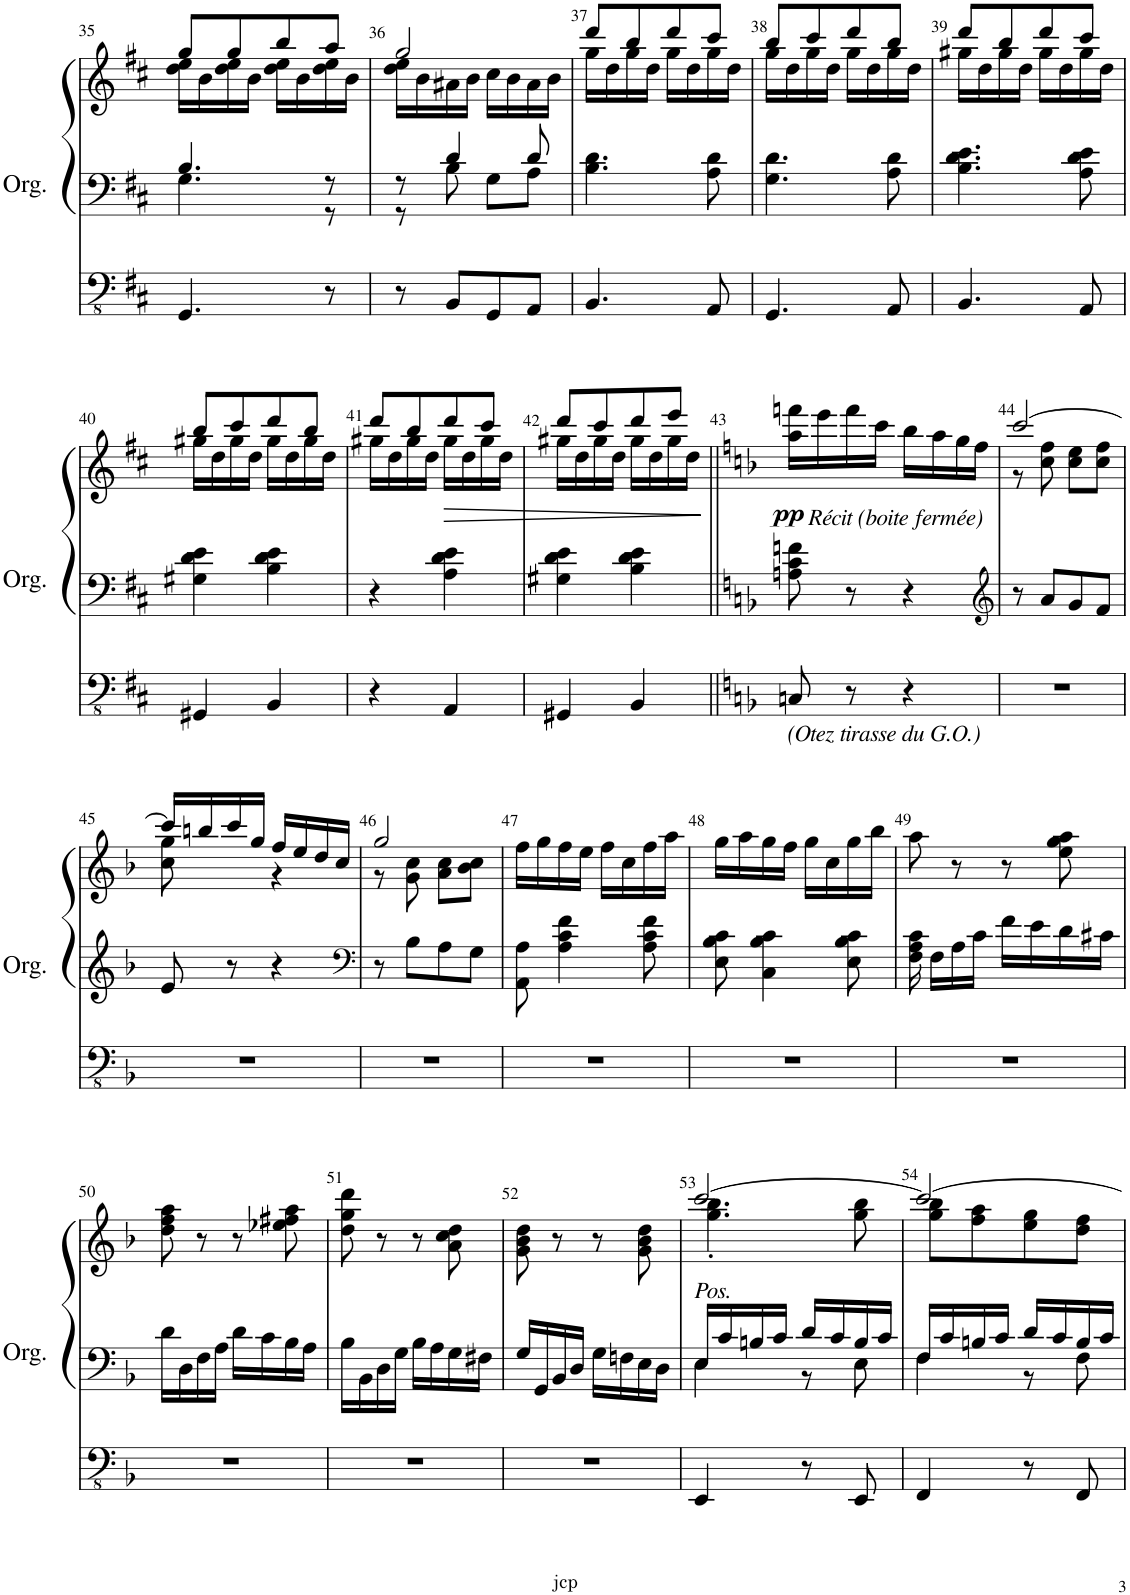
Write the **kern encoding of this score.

**kern	**kern	**kern	**dynam
*part1	*part1	*part1	*part1
*staff3	*staff2	*staff1	*staff1/2/3
*I"Orgue à tuyaux	*	*	*
*I'Org.	*	*	*
!!LO:PB:g=z
*clefFv4	*clefF4	*clefG2	*
*k[f#c#]	*k[f#c#]	*k[f#c#]	*
*M2/4	*M2/4	*M2/4	*
=35	=35	=35	=35
*	*^	*^	*
4.GGG/	4.B/	4.G\	8gg/L	16dd\ 16ee\LL	.
.	.	.	.	16b\	.
.	.	.	8gg/	16dd\ 16ee\	.
.	.	.	.	16b\JJ	.
.	.	.	8bb/	16dd\ 16ee\LL	.
.	.	.	.	16b\	.
8r	8r	8r	8aa/J	16dd\ 16ee\	.
.	.	.	.	16b\JJ	.
=36	=36	=36	=36	=36	=36
8r	8r	8r	2gg/	16dd\ 16ee\LL	.
.	.	.	.	16b\	.
8BBB/L	4d/	8B\	.	16a#X\	.
.	.	.	.	16b\JJ	.
8GGG/	.	8G\L	.	16cc#\LL	.
.	.	.	.	16b\	.
8AAA/J	8d/	8A\J	.	16a#\	.
.	.	.	.	16b\JJ	.
*	*v	*v	*	*	*
=37	=37	=37	=37	=37
4.BBB/	4.B\ 4.d\	8ddd/L	16gg\LL	.
.	.	.	16dd\	.
.	.	8bb/	16gg\	.
.	.	.	16dd\JJ	.
.	.	8ddd/	16gg\LL	.
.	.	.	16dd\	.
8AAA/	8A\ 8d\	8ccc#/J	16gg\	.
.	.	.	16dd\JJ	.
=38	=38	=38	=38	=38
4.GGG/	4.G\ 4.d\	8bb/L	16gg\LL	.
.	.	.	16dd\	.
.	.	8ccc#/	16gg\	.
.	.	.	16dd\JJ	.
.	.	8ddd/	16gg\LL	.
.	.	.	16dd\	.
8AAA/	8A\ 8d\	8bb/J	16gg\	.
.	.	.	16dd\JJ	.
=39	=39	=39	=39	=39
4.BBB/	4.B\ 4.d\ 4.e\	8ddd/L	16gg#X\LL	.
.	.	.	16dd\	.
.	.	8bb/	16gg#\	.
.	.	.	16dd\JJ	.
.	.	8ddd/	16gg#\LL	.
.	.	.	16dd\	.
8AAA/	8A\ 8d\ 8e\	8ccc#/J	16gg#\	.
.	.	.	16dd\JJ	.
!!LO:LB:g=z	!!
=40	=40	=40	=40	=40
4GGG#X/	4G#X\ 4d\ 4e\	8bb/L	16gg#X\LL	.
.	.	.	16dd\	.
.	.	8ccc#/	16gg#\	.
.	.	.	16dd\JJ	.
4BBB/	4B\ 4d\ 4e\	8ddd/	16gg#\LL	.
.	.	.	16dd\	.
.	.	8bb/J	16gg#\	.
.	.	.	16dd\JJ	.
=41	=41	=41	=41	=41
4r	4r	8ddd/L	16gg#X\LL	.
.	.	.	16dd\	.
.	.	8bb/	16gg#\	.
.	.	.	16dd\JJ	.
!	!	!	!	!LO:HP:b
4AAA/	4A\ 4d\ 4e\	8ddd/	16gg#\LL	>
.	.	.	16dd\	.
.	.	8ccc#/J	16gg#\	.
.	.	.	16dd\JJ	.
=42	=42	=42	=42	=42
4GGG#X/	4G#X\ 4d\ 4e\	8ddd/L	16gg#X\LL	.
.	.	.	16dd\	.
.	.	8ccc#/	16gg#\	.
.	.	.	16dd\JJ	.
4BBB/	4B\ 4d\ 4e\	8ddd/	16gg#\LL	.
.	.	.	16dd\	.
.	.	8eee/J	16gg#\	.
.	.	.	16dd\JJ	.
*	*	*v	*v	*
=43||	=43||	=43||	=43||
*k[b-]	*k[b-]	*k[b-]	*
*	*	*^	*
!	!	!LO:TX:b:i:t=Récit (boite fermée)	!	!
!LO:TX:b:i:t=(Otez tirasse du G.O.)	!	!	!	!
!	!	!	!	!LO:DY:b
*	*	*v	*v	*
8CCn/	8An\ 8c\ 8fn\	16aa\ 16fffn\LL	pp
.	.	16eee\	]
8r	8r	16fff\	.
.	.	16ccc\JJ	.
4r	4r	16bb-\LL	.
.	.	16aa\	.
.	.	16gg\	.
.	.	16ff\JJ	.
=44	=44	=44	=44
*	*clefG2	*	*
*	*	*^	*
2r	8r	[2ccc/	8r	.
.	8a/L	.	8cc\ 8ff\	.
.	8g/	.	8cc\ 8ee\L	.
.	8f/J	.	8cc\ 8ff\J	.
!!LO:LB:g=z	!!
=45	=45	=45	=45	=45
2r	8e/	16ccc/LL]	8cc\ 8gg\	.
.	.	16bbn/	.	.
.	8r	16ccc/	8ryy	.
.	.	16gg/JJ	.	.
.	4r	16ff/LL	4r	.
.	.	16ee/	.	.
.	.	16dd/	.	.
.	.	16cc/JJ	.	.
=46	=46	=46	=46	=46
*	*clefF4	*	*	*
2r	8r	2gg/	8r	.
.	8B-\L	.	8g\ 8cc\	.
.	8A\	.	8a\ 8cc\L	.
.	8G\J	.	8b-\ 8cc\J	.
*	*	*v	*v	*
=47	=47	=47	=47
2r	8AA\ 8A\	16ff\LL	.
.	.	16gg\	.
.	4A\ 4c\ 4f\	16ff\	.
.	.	16ee\JJ	.
.	.	16ff\LL	.
.	.	16cc\	.
.	8A\ 8c\ 8f\	16ff\	.
.	.	16aa\JJ	.
=48	=48	=48	=48
2r	8E\ 8B-\ 8c\	16gg\LL	.
.	.	16aa\	.
.	4C\ 4B-\ 4c\	16gg\	.
.	.	16ff\JJ	.
.	.	16gg\LL	.
.	.	16cc\	.
.	8E\ 8B-\ 8c\	16gg\	.
.	.	16bb-\JJ	.
=49	=49	=49	=49
2r	16F\ 16A\ 16c\	8aa\	.
.	16F\LL	.	.
.	16A\	8r	.
.	16c\JJ	.	.
.	16f\LL	8r	.
.	16e\	.	.
.	16d\	8ee\ 8gg\ 8aa\	.
.	16c#X\JJ	.	.
!!LO:LB:g=z
=50	=50	=50	=50
2r	16d\LL	8dd\ 8ff\ 8aa\	.
.	16D\	.	.
.	16F\	8r	.
.	16A\JJ	.	.
.	16d\LL	8r	.
.	16c\	.	.
.	16B-\	8ee-X\ 8ff#X\ 8aa\	.
.	16A\JJ	.	.
=51	=51	=51	=51
2r	16B-\LL	8dd\ 8gg\ 8ddd\	.
.	16BB-\	.	.
.	16D\	8r	.
.	16G\JJ	.	.
.	16B-\LL	8r	.
.	16A\	.	.
.	16G\	8a\ 8cc\ 8dd\	.
.	16F#X\JJ	.	.
=52	=52	=52	=52
2r	16G/LL	8g\ 8b-\ 8dd\	.
.	16GG/	.	.
.	16BB-/	8r	.
.	16D/JJ	.	.
.	16G\LL	8r	.
.	16Fn\	.	.
.	16E\	8g\ 8b-\ 8dd\	.
.	16D\JJ	.	.
=53	=53	=53	=53
*	*^	*^	*
!	!	!	!LO:TX:b:i:t=Pos.	!	!
4EEE/	16E/LL	4E\	[2ccc/	4.gg\' 4.bb-\'	.
.	16c/	.	.	.	.
.	16Bn/	.	.	.	.
.	16c/JJ	.	.	.	.
8r	16d/LL	8r	.	.	.
.	16c/	.	.	.	.
8EEE/	16B/	8E\	.	8gg\ 8bb-\	.
.	16c/JJ	.	.	.	.
=54	=54	=54	=54	=54	=54
4FFF/	16F/LL	4F\	2ccc/_	8gg\ 8bb-\L	.
.	16c/	.	.	.	.
.	16Bn/	.	.	8ff\ 8aa\	.
.	16c/JJ	.	.	.	.
8r	16d/LL	8r	.	8ee\ 8gg\	.
.	16c/	.	.	.	.
8FFF/	16B/	8F\	.	8dd\ 8ff\J	.
.	16c/JJ	.	.	.	.
*	*v	*v	*	*	*
*	*	*v	*v	*
=	=	=	=
*-	*-	*-	*-
